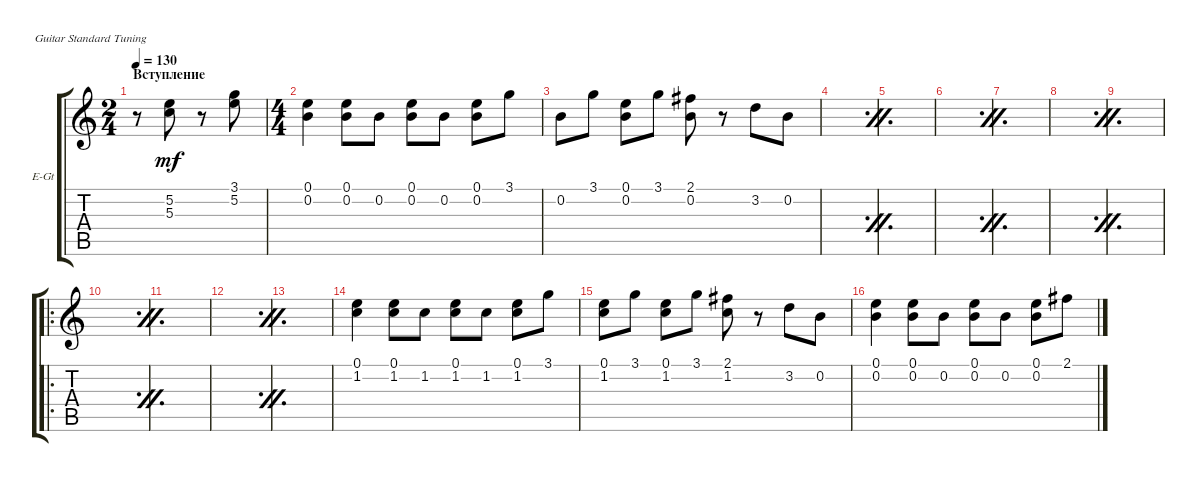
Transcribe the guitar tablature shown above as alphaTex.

\defaultSystemsLayout 4
\bracketExtendMode groupsimilarinstruments
\firstSystemTrackNameOrientation horizontal
\otherSystemsTrackNameOrientation horizontal
\track ("Electric Guitar" "E-Gt") {instrument overdrivenguitar}
\staff {score tabs}
\tuning (E4 B3 G3 D3 A2 E2)
\ts (2 4)
\section ("" "Вступление")
\tempo 130
\clef g2
\ks c
r.8{dy mf instrument overdrivenguitar} (5.2 5.3).8 r.8 (3.1 5.2).8 |
\ts (4 4)
(0.1 0.2).4 (0.1 0.2).8 0.2.8 (0.1 0.2).8 0.2.8 (0.1 0.2).8 3.1.8 |
0.2.8 3.1.8 (0.1 0.2).8 3.1.8 (2.1 0.2).8 r.8 3.2.8 0.2.8 |
\simile firstofdouble
|
\simile secondofdouble
|
\simile firstofdouble
|
\simile secondofdouble
|
\simile firstofdouble
|
\simile secondofdouble
|
\ro
\simile firstofdouble
|
\simile secondofdouble
|
\simile firstofdouble
|
\simile secondofdouble
|
\simile none
(0.1 1.2).4 (0.1 1.2).8 1.2.8 (0.1 1.2).8 1.2.8 (0.1 1.2).8 3.1.8 |
(1.2 0.1).8 3.1.8 (0.1 1.2).8 3.1.8 (2.1 1.2).8 r.8 3.2.8 0.2.8 |
(0.1 0.2).4 (0.1 0.2).8 0.2.8 (0.1 0.2).8 0.2.8 (0.1 0.2).8 2.1.8
